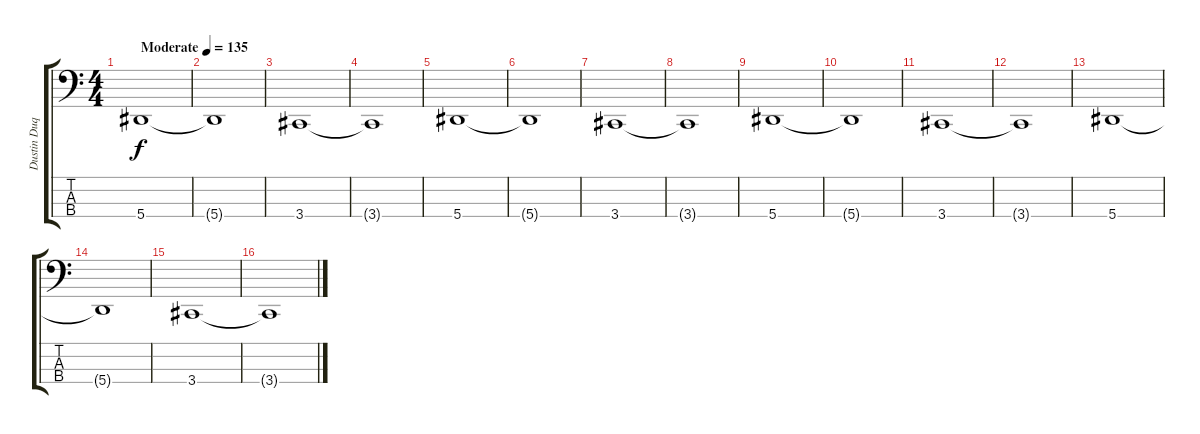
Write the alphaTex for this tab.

\track ("Dustin Duquette" "Dustin Duq") {instrument electricbasspick}
\staff {score tabs}
\tuning (Eb2 Bb1 F1 Bb0) {hide}
\ts (4 4)
\tempo (135 "Moderate")
\clef f4
\ks c
5.4.1{dy f instrument electricbasspick} |
5.4{t}.1 |
3.4.1 |
3.4{t}.1 |
5.4.1 |
5.4{t}.1 |
3.4.1 |
3.4{t}.1 |
5.4.1 |
5.4{t}.1 |
3.4.1 |
3.4{t}.1 |
5.4.1 |
5.4{t}.1 |
3.4.1 |
3.4{t}.1
